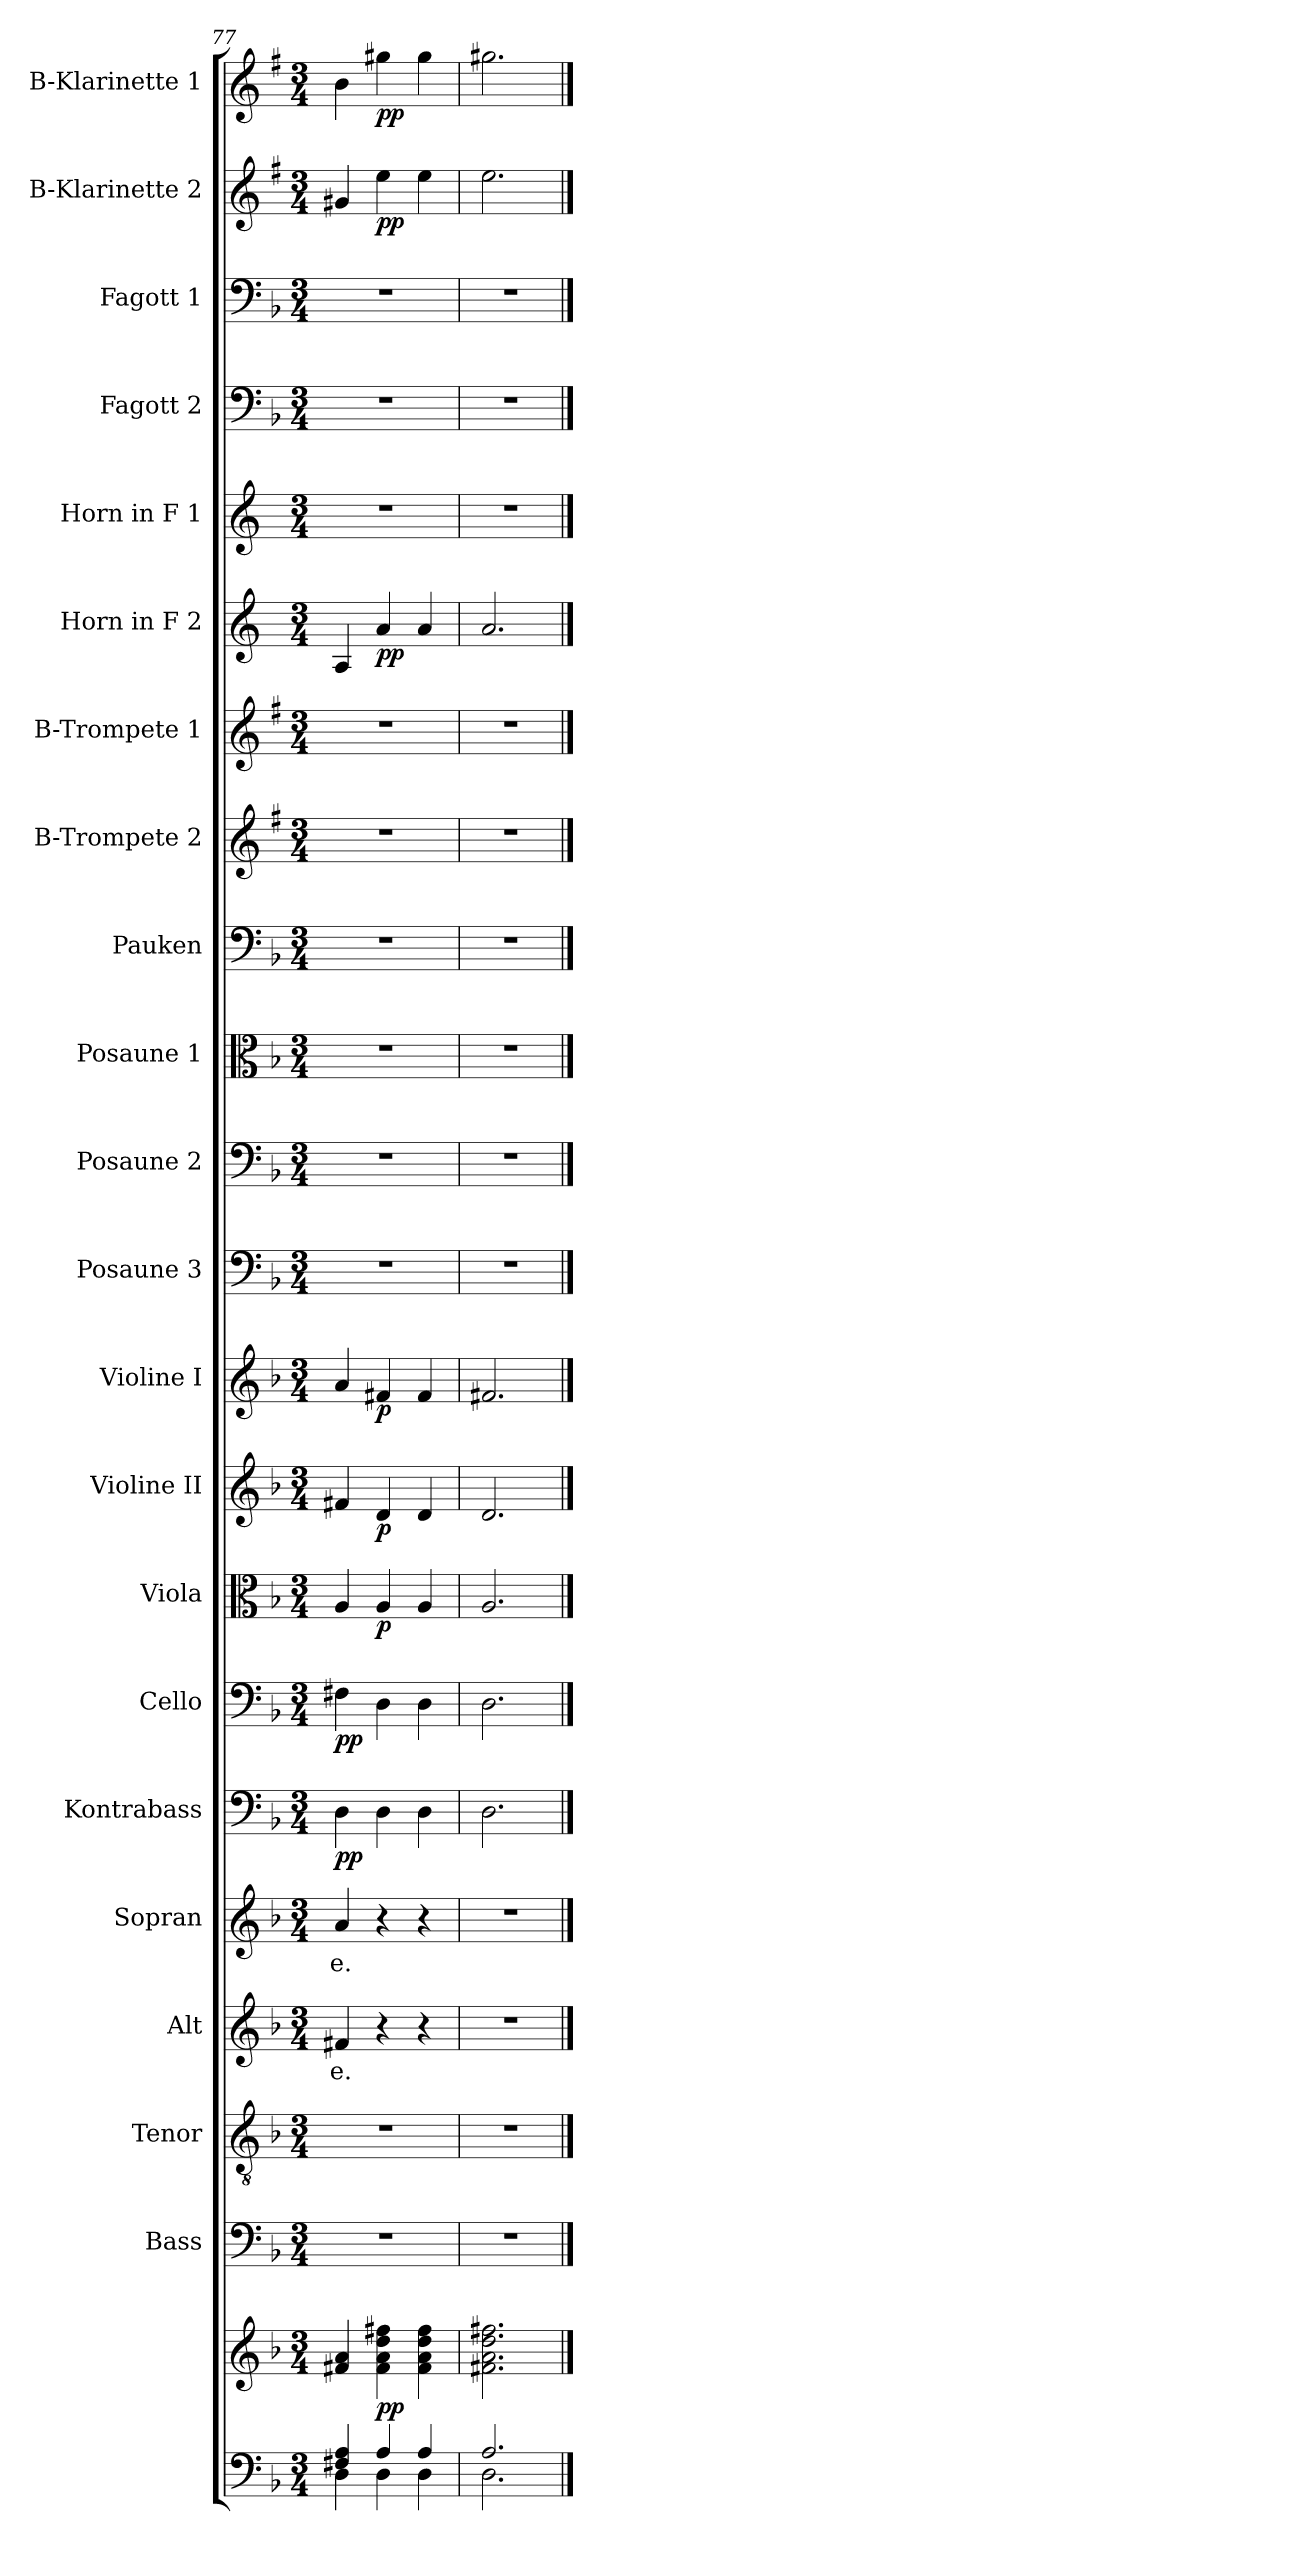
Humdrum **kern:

**kern	**kern	**dynam	**kern	**kern	**kern	**text	**kern	**text	**kern	**dynam	**kern	**dynam	**kern	**dynam	**kern	**dynam	**kern	**dynam	**kern	**kern	**kern	**kern	**kern	**kern	**kern	**dynam	**kern	**kern	**kern	**kern	**dynam	**kern	**dynam
*part22	*part22	*part22	*part21	*part20	*part19	*part19	*part18	*part18	*part17	*part17	*part16	*part16	*part15	*part15	*part14	*part14	*part13	*part13	*part12	*part11	*part10	*part9	*part8	*part7	*part6	*part6	*part5	*part4	*part3	*part2	*part2	*part1	*part1
*staff23	*staff22	*staff22/23	*staff21	*staff20	*staff19	*staff19	*staff18	*staff18	*staff17	*staff17	*staff16	*staff16	*staff15	*staff15	*staff14	*staff14	*staff13	*staff13	*staff12	*staff11	*staff10	*staff9	*staff8	*staff7	*staff6	*staff6	*staff5	*staff4	*staff3	*staff2	*staff2	*staff1	*staff1
*	*	*	*I"Bass	*I"Tenor	*I"Alt	*	*I"Sopran	*	*I"Kontrabass	*	*I"Cello	*	*I"Viola	*	*I"Violine II	*	*I"Violine I	*	*I"Posaune 3	*I"Posaune 2	*I"Posaune 1	*I"Pauken	*I"B-Trompete 2	*I"B-Trompete 1	*I"Horn in F 2	*	*I"Horn in F 1	*I"Fagott 2	*I"Fagott 1	*I"B-Klarinette 2	*	*I"B-Klarinette 1	*
*	*	*	*I'B.	*I'T.	*I'A.	*	*I'S.	*	*I'Kb.	*	*	*	*I'Vla.	*	*I'Vl. II	*	*I'Vl. I	*	*I'Pos. 3	*I'Pos. 2	*I'Pos. 1	*I'Pk.	*I'B Trp. 2	*I'B Trp. 1	*	*	*	*I'Fg. 2	*I'Fg. 1	*I'B Kl. 2	*	*I'B Kl. 1	*
*clefF4	*clefG2	*	*clefF4	*clefGv2	*clefG2	*	*clefG2	*	*clefF4	*	*clefF4	*	*clefC3	*	*clefG2	*	*clefG2	*	*clefF4	*clefF4	*clefC3	*clefF4	*clefG2	*clefG2	*clefG2	*	*clefG2	*clefF4	*clefF4	*clefG2	*	*clefG2	*
*	*	*	*	*	*	*	*	*	*ITrd7c12	*	*	*	*	*	*	*	*	*	*	*	*	*	*ITrd1c2	*ITrd1c2	*ITrd4c7	*	*ITrd4c7	*	*	*ITrd1c2	*	*ITrd1c2	*
*k[b-]	*k[b-]	*	*k[b-]	*k[b-]	*k[b-]	*	*k[b-]	*	*k[b-]	*	*k[b-]	*	*k[b-]	*	*k[b-]	*	*k[b-]	*	*k[b-]	*k[b-]	*k[b-]	*k[b-]	*k[b-]	*k[b-]	*k[b-]	*	*k[b-]	*k[b-]	*k[b-]	*k[b-]	*	*k[b-]	*
*F:	*F:	*	*F:	*F:	*F:	*	*F:	*	*F:	*	*F:	*	*F:	*	*F:	*	*F:	*	*F:	*F:	*F:	*F:	*F:	*F:	*F:	*	*F:	*F:	*F:	*F:	*	*F:	*
*M3/4	*M3/4	*	*M3/4	*M3/4	*M3/4	*	*M3/4	*	*M3/4	*	*M3/4	*	*M3/4	*	*M3/4	*	*M3/4	*	*M3/4	*M3/4	*M3/4	*M3/4	*M3/4	*M3/4	*M3/4	*	*M3/4	*M3/4	*M3/4	*M3/4	*	*M3/4	*
=77	=77	=77	=77	=77	=77	=77	=77	=77	=77	=77	=77	=77	=77	=77	=77	=77	=77	=77	=77	=77	=77	=77	=77	=77	=77	=77	=77	=77	=77	=77	=77	=77	=77
*^	*	*	*	*	*	*	*	*	*	*	*	*	*	*	*	*	*	*	*	*	*	*	*	*	*	*	*	*	*	*	*	*	*
!	!	!	!	!	!	!	!LO:LY:b	!	!LO:LY:b	!	!LO:DY:b	!	!LO:DY:b	!	!	!	!	!	!	!	!	!	!	!	!	!	!	!	!	!	!	!	!	!
4F#X/ 4A/	4D\	4f#X/ 4a/	.	2.r	2.r	4f#X/	-e.	4a/	-e.	4DD\	pp	4F#X\	pp	4A/	.	4f#X/	.	4a/	.	2.r	2.r	2.r	2.r	2.r	2.r	4D/	.	2.r	2.r	2.r	4f#X/	.	4a\	.
!	!	!	!LO:DY:b	!	!	!	!	!	!	!	!	!	!	!	!LO:DY:b	!	!LO:DY:b	!	!LO:DY:b	!	!	!	!	!	!	!	!LO:DY:b	!	!	!	!	!LO:DY:b	!	!LO:DY:b
4A/	4D\	4f#\ 4a\ 4dd\ 4ff#X\	pp	.	.	4r	.	4r	.	4DD\	.	4D\	.	4A/	p	4d/	p	4f#X/	p	.	.	.	.	.	.	4d/	pp	.	.	.	4dd\	pp	4ff#X\	pp
4A/	4D\	4f#\ 4a\ 4dd\ 4ff#\	.	.	.	4r	.	4r	.	4DD\	.	4D\	.	4A/	.	4d/	.	4f#/	.	.	.	.	.	.	.	4d/	.	.	.	.	4dd\	.	4ff#\	.
=78	=78	=78	=78	=78	=78	=78	=78	=78	=78	=78	=78	=78	=78	=78	=78	=78	=78	=78	=78	=78	=78	=78	=78	=78	=78	=78	=78	=78	=78	=78	=78	=78	=78	=78
2.A/	2.D\	2.f#X\ 2.a\ 2.dd\ 2.ff#X\	.	2.r	2.r	2.r	.	2.r	.	2.DD\	.	2.D\	.	2.A/	.	2.d/	.	2.f#X/	.	2.r	2.r	2.r	2.r	2.r	2.r	2.d/	.	2.r	2.r	2.r	2.dd\	.	2.ff#X\	.
*v	*v	*	*	*	*	*	*	*	*	*	*	*	*	*	*	*	*	*	*	*	*	*	*	*	*	*	*	*	*	*	*	*	*	*
==	==	==	==	==	==	==	==	==	==	==	==	==	==	==	==	==	==	==	==	==	==	==	==	==	==	==	==	==	==	==	==	==	==
*-	*-	*-	*-	*-	*-	*-	*-	*-	*-	*-	*-	*-	*-	*-	*-	*-	*-	*-	*-	*-	*-	*-	*-	*-	*-	*-	*-	*-	*-	*-	*-	*-	*-
